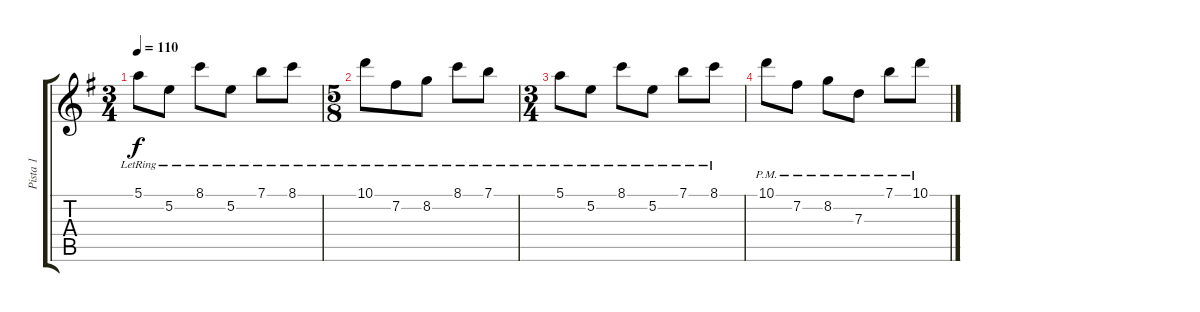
\track ("Pista 1" "Pista 1") {instrument electricguitarjazz}
\staff {score tabs}
\tuning (E4 B3 G3 D3 A2 E2) {hide}
\ts (3 4)
\tempo 110
\clef g2
\ks g
5.1{lr}.8{dy f} 5.2{lr}.8 8.1{lr}.8 5.2{lr}.8 7.1{lr}.8 8.1{lr}.8 |
\ts (5 8)
10.1{lr}.8 7.2{lr}.8 8.2{lr}.8 8.1{lr}.8 7.1{lr}.8 |
\ts (3 4)
5.1{lr}.8 5.2{lr}.8 8.1{lr}.8 5.2{lr}.8 7.1{lr}.8 8.1{lr}.8 |
10.1{pm}.8 7.2{pm}.8 8.2{pm}.8 7.3{pm}.8 7.1{pm}.8 10.1{pm}.8
